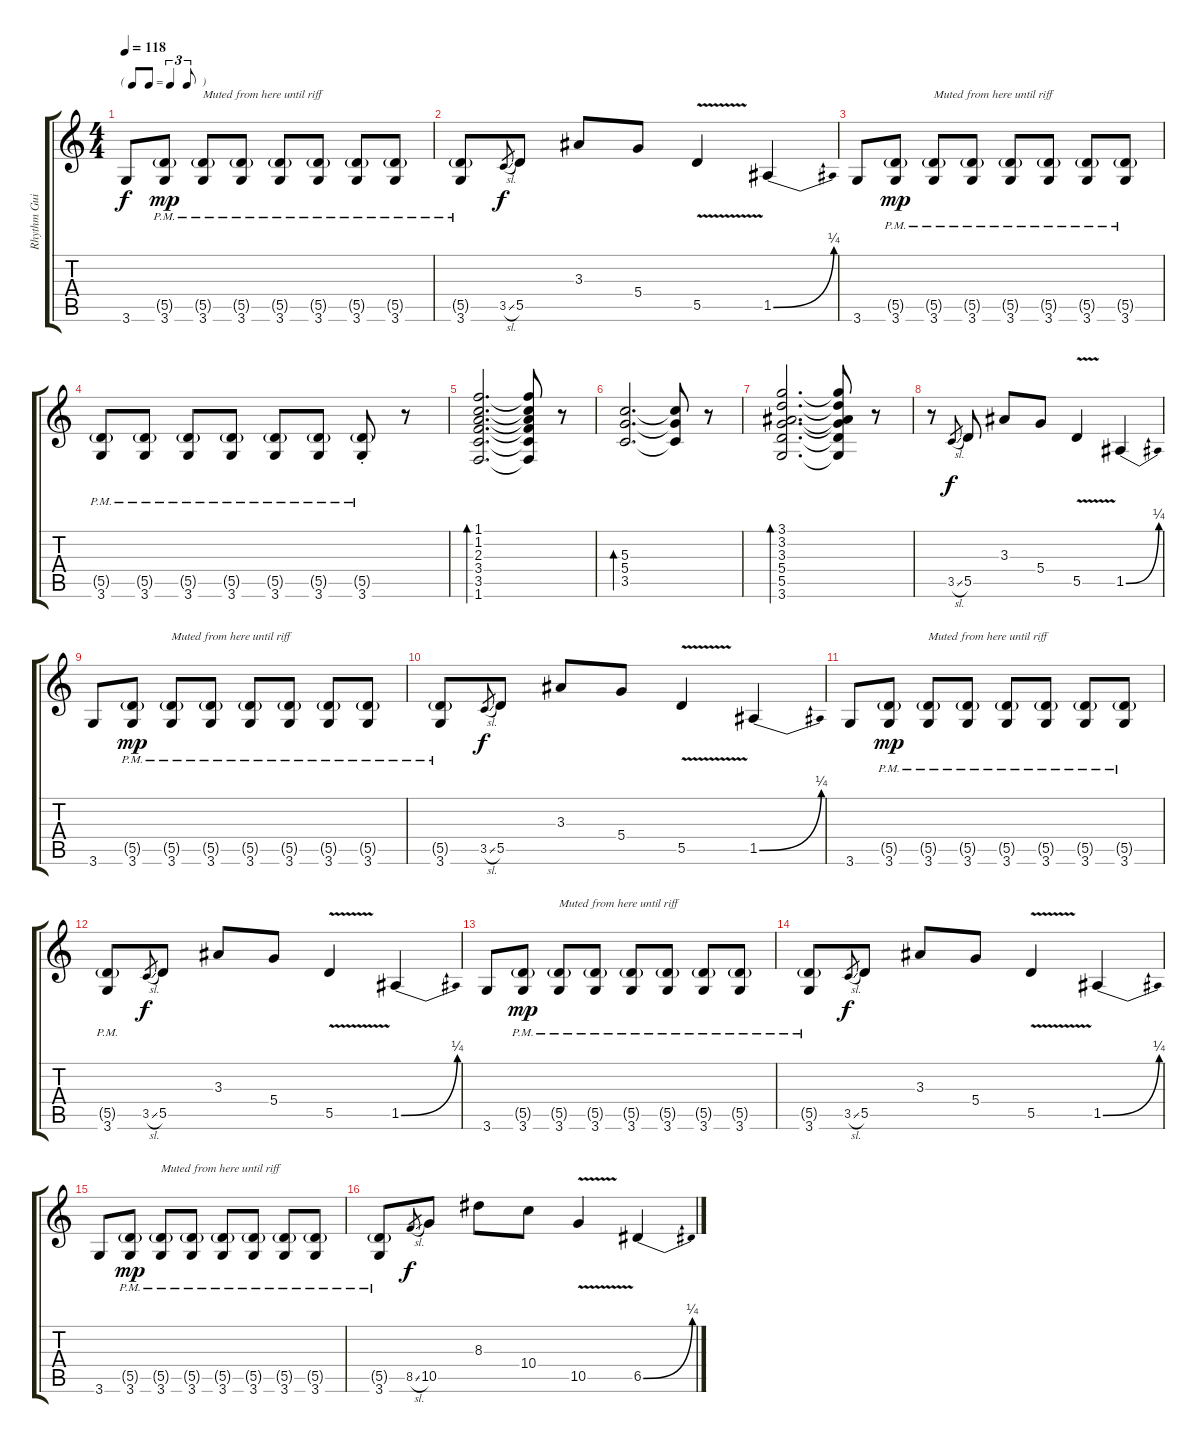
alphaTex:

\track ("Rhythm Guitar" "Rhythm Gui") {instrument overdrivenguitar}
\staff {score tabs}
\tuning (E4 B3 G3 D3 A2 E2) {hide}
\ts (4 4)
\tf triplet8th
\tempo 118
\clef g2
\ks c
3.6.8{dy f} (5.5{g pm} 3.6{pm}).8{dy mp} (5.5{g pm} 3.6{pm}).8{txt "Muted from here until riff"} (5.5{g pm} 3.6{pm}).8 (5.5{g pm} 3.6{pm}).8 (5.5{g pm} 3.6{pm}).8 (5.5{g pm} 3.6{pm}).8 (5.5{g pm} 3.6{pm}).8 |
(5.5{g pm} 3.6{pm}).8 3.5{sl}.8{gr dy f} 5.5.8 3.3.8 5.4.8 5.5{v}.4 1.5{be (bend 0 0 60 1)}.4 |
3.6.8 (5.5{g pm} 3.6{pm}).8{dy mp} (5.5{g pm} 3.6{pm}).8{txt "Muted from here until riff"} (5.5{g pm} 3.6{pm}).8 (5.5{g pm} 3.6{pm}).8 (5.5{g pm} 3.6{pm}).8 (5.5{g pm} 3.6{pm}).8 (5.5{g pm} 3.6{pm}).8 |
(5.5{g pm} 3.6{pm}).8 (5.5{g pm} 3.6{pm}).8 (5.5{g pm} 3.6{pm}).8 (5.5{g pm} 3.6{pm}).8 (5.5{g pm} 3.6{pm}).8 (5.5{g pm} 3.6{pm}).8 (5.5{g pm st} 3.6{pm st}).8 r.8 |
(1.1 1.2 2.3 3.4 3.5 1.6).2{d bd 240} (1.1{t} 1.2{t} 2.3{t} 3.4{t} 3.5{t} 1.6{t}).8 r.8 |
(5.3 5.4 3.5).2{d bd 480} (5.3{t} 5.4{t} 3.5{t}).8 r.8 |
(3.1 3.2 3.3 5.4 5.5 3.6).2{d bd 240} (3.1{t} 3.2{t} 3.3{t} 5.4{t} 5.5{t} 3.6{t}).8 r.8 |
r.8 3.5{sl}.8{gr dy f} 5.5.8 3.3.8 5.4.8 5.5{v}.4 1.5{be (bend 0 0 60 1)}.4 |
3.6.8 (5.5{g pm} 3.6{pm}).8{dy mp} (5.5{g pm} 3.6{pm}).8{txt "Muted from here until riff"} (5.5{g pm} 3.6{pm}).8 (5.5{g pm} 3.6{pm}).8 (5.5{g pm} 3.6{pm}).8 (5.5{g pm} 3.6{pm}).8 (5.5{g pm} 3.6{pm}).8 |
(5.5{g pm} 3.6{pm}).8 3.5{sl}.8{gr dy f} 5.5.8 3.3.8 5.4.8 5.5{v}.4 1.5{be (bend 0 0 60 1)}.4 |
3.6.8 (5.5{g pm} 3.6{pm}).8{dy mp} (5.5{g pm} 3.6{pm}).8{txt "Muted from here until riff"} (5.5{g pm} 3.6{pm}).8 (5.5{g pm} 3.6{pm}).8 (5.5{g pm} 3.6{pm}).8 (5.5{g pm} 3.6{pm}).8 (5.5{g pm} 3.6{pm}).8 |
(5.5{g pm} 3.6{pm}).8 3.5{sl}.8{gr dy f} 5.5.8 3.3.8 5.4.8 5.5{v}.4 1.5{be (bend 0 0 60 1)}.4 |
3.6.8 (5.5{g pm} 3.6{pm}).8{dy mp} (5.5{g pm} 3.6{pm}).8{txt "Muted from here until riff"} (5.5{g pm} 3.6{pm}).8 (5.5{g pm} 3.6{pm}).8 (5.5{g pm} 3.6{pm}).8 (5.5{g pm} 3.6{pm}).8 (5.5{g pm} 3.6{pm}).8 |
(5.5{g pm} 3.6{pm}).8 3.5{sl}.8{gr dy f} 5.5.8 3.3.8 5.4.8 5.5{v}.4 1.5{be (bend 0 0 60 1)}.4 |
3.6.8 (5.5{g pm} 3.6{pm}).8{dy mp} (5.5{g pm} 3.6{pm}).8{txt "Muted from here until riff"} (5.5{g pm} 3.6{pm}).8 (5.5{g pm} 3.6{pm}).8 (5.5{g pm} 3.6{pm}).8 (5.5{g pm} 3.6{pm}).8 (5.5{g pm} 3.6{pm}).8 |
(5.5{g pm} 3.6{pm}).8 8.5{sl}.8{gr dy f} 10.5.8 8.3.8 10.4.8 10.5{v}.4 6.5{be (bend 0 0 60 1)}.4
